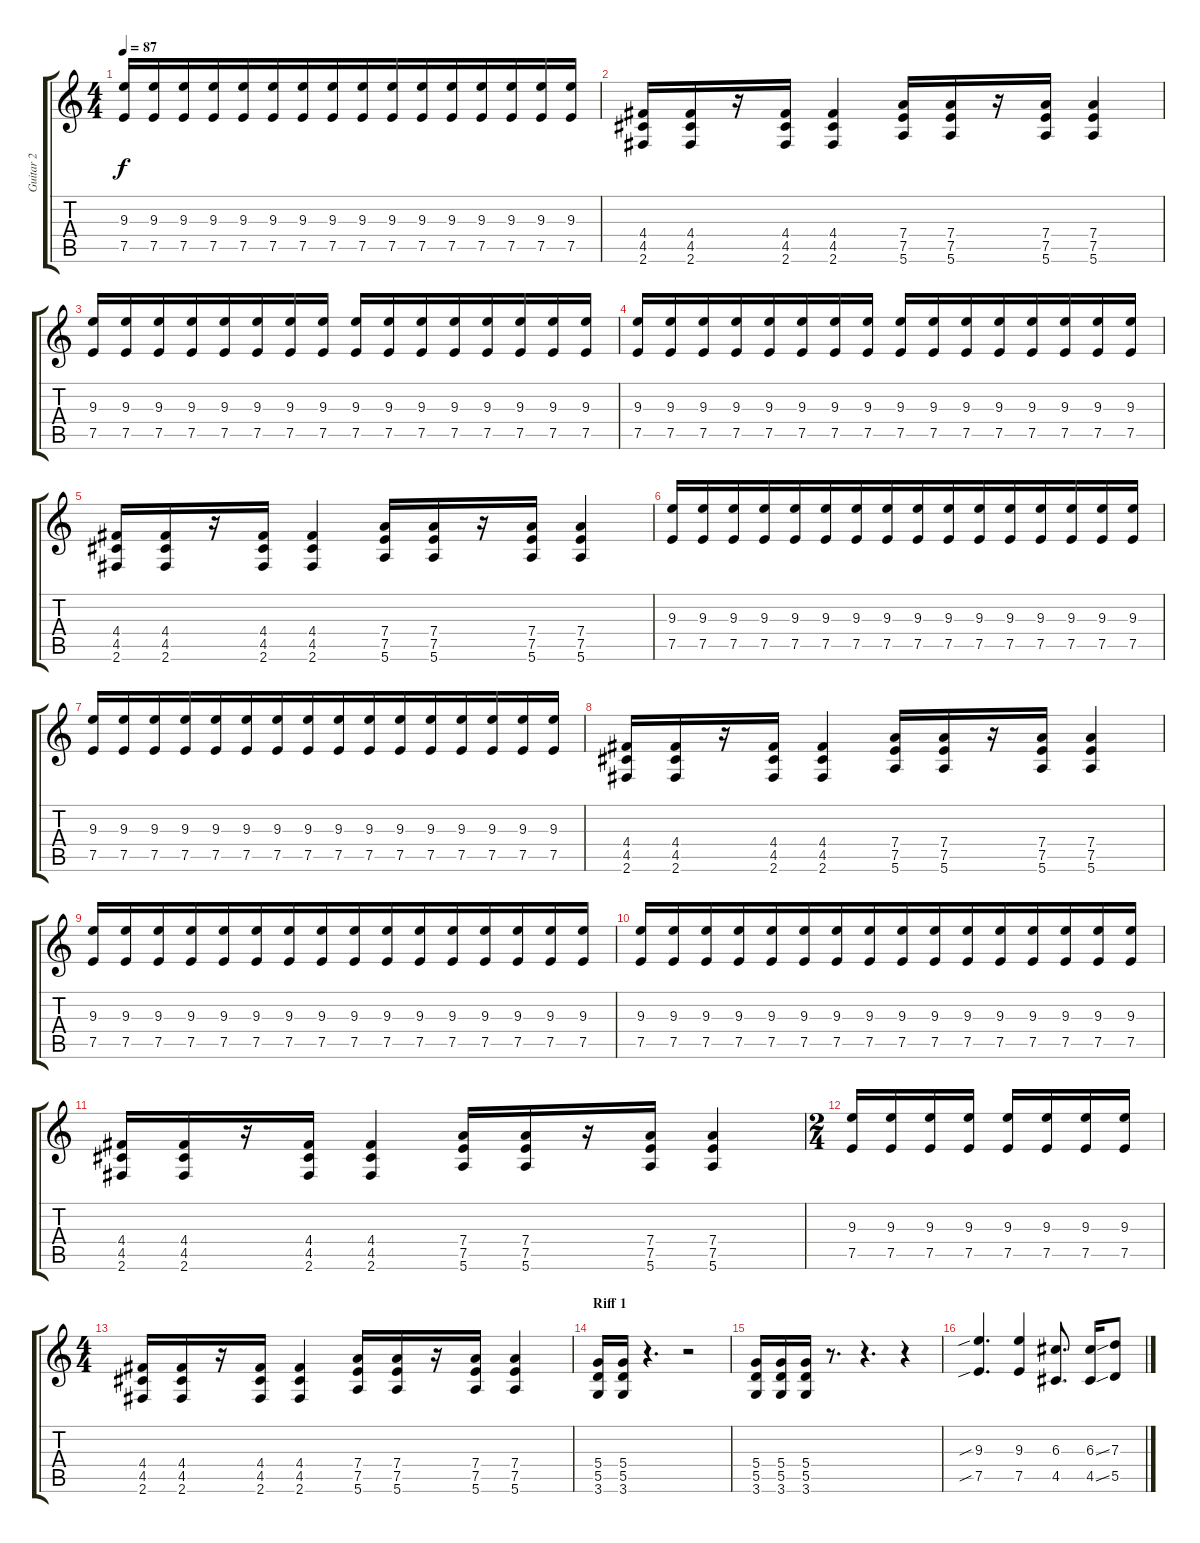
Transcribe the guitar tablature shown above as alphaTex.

\track ("Guitar 2" "Guitar 2") {instrument distortionguitar}
\staff {score tabs}
\tuning (E4 B3 G3 D3 A2 E2) {hide}
\ts (4 4)
\tempo 87
\clef g2
\ks c
(9.3 7.5).16{dy f} (9.3 7.5).16{beam merge} (9.3 7.5).16{beam merge} (9.3 7.5).16{beam merge} (9.3 7.5).16{beam merge} (9.3 7.5).16{beam merge} (9.3 7.5).16{beam merge} (9.3 7.5).16{beam merge} (9.3 7.5).16 (9.3 7.5).16{beam merge} (9.3 7.5).16{beam merge} (9.3 7.5).16{beam merge} (9.3 7.5).16{beam merge} (9.3 7.5).16{beam merge} (9.3 7.5).16{beam merge} (9.3 7.5).16 |
(4.4 4.5 2.6).16 (4.4 4.5 2.6).16{beam merge} r.16{beam merge} (4.4 4.5 2.6).16{beam merge} (4.4 4.5 2.6).4{beam merge} (7.4 7.5 5.6).16{beam merge} (7.4 7.5 5.6).16{beam merge} r.16{beam merge} (7.4 7.5 5.6).16 (7.4 7.5 5.6).4 |
(9.3 7.5).16{beam merge} (9.3 7.5).16{beam merge} (9.3 7.5).16{beam merge} (9.3 7.5).16{beam merge} (9.3 7.5).16{beam merge} (9.3 7.5).16{beam merge} (9.3 7.5).16{beam merge} (9.3 7.5).16 (9.3 7.5).16{beam merge} (9.3 7.5).16{beam merge} (9.3 7.5).16{beam merge} (9.3 7.5).16{beam merge} (9.3 7.5).16{beam merge} (9.3 7.5).16{beam merge} (9.3 7.5).16{beam merge} (9.3 7.5).16 |
(9.3 7.5).16{beam merge} (9.3 7.5).16{beam merge} (9.3 7.5).16{beam merge} (9.3 7.5).16{beam merge} (9.3 7.5).16{beam merge} (9.3 7.5).16{beam merge} (9.3 7.5).16{beam merge} (9.3 7.5).16 (9.3 7.5).16{beam merge} (9.3 7.5).16{beam merge} (9.3 7.5).16{beam merge} (9.3 7.5).16{beam merge} (9.3 7.5).16{beam merge} (9.3 7.5).16{beam merge} (9.3 7.5).16{beam merge} (9.3 7.5).16 |
(4.4 4.5 2.6).16{beam merge} (4.4 4.5 2.6).16{beam merge} r.16{beam merge} (4.4 4.5 2.6).16{beam merge} (4.4 4.5 2.6).4{beam merge} (7.4 7.5 5.6).16{beam merge} (7.4 7.5 5.6).16{beam merge} r.16 (7.4 7.5 5.6).16{beam merge} (7.4 7.5 5.6).4 |
(9.3 7.5).16{beam merge} (9.3 7.5).16{beam merge} (9.3 7.5).16{beam merge} (9.3 7.5).16{beam merge} (9.3 7.5).16{beam merge} (9.3 7.5).16{beam merge} (9.3 7.5).16 (9.3 7.5).16{beam merge} (9.3 7.5).16{beam merge} (9.3 7.5).16{beam merge} (9.3 7.5).16{beam merge} (9.3 7.5).16{beam merge} (9.3 7.5).16{beam merge} (9.3 7.5).16{beam merge} (9.3 7.5).16 (9.3 7.5).16 |
(9.3 7.5).16{beam merge} (9.3 7.5).16{beam merge} (9.3 7.5).16{beam merge} (9.3 7.5).16{beam merge} (9.3 7.5).16{beam merge} (9.3 7.5).16{beam merge} (9.3 7.5).16 (9.3 7.5).16{beam merge} (9.3 7.5).16{beam merge} (9.3 7.5).16{beam merge} (9.3 7.5).16{beam merge} (9.3 7.5).16{beam merge} (9.3 7.5).16{beam merge} (9.3 7.5).16{beam merge} (9.3 7.5).16 (9.3 7.5).16 |
(4.4 4.5 2.6).16{beam merge} (4.4 4.5 2.6).16{beam merge} r.16{beam merge} (4.4 4.5 2.6).16{beam merge} (4.4 4.5 2.6).4{beam merge} (7.4 7.5 5.6).16{beam merge} (7.4 7.5 5.6).16 r.16{beam merge} (7.4 7.5 5.6).16{beam merge} (7.4 7.5 5.6).4 |
(9.3 7.5).16 (9.3 7.5).16{beam merge} (9.3 7.5).16{beam merge} (9.3 7.5).16{beam merge} (9.3 7.5).16{beam merge} (9.3 7.5).16{beam merge} (9.3 7.5).16{beam merge} (9.3 7.5).16{beam merge} (9.3 7.5).16 (9.3 7.5).16{beam merge} (9.3 7.5).16{beam merge} (9.3 7.5).16{beam merge} (9.3 7.5).16{beam merge} (9.3 7.5).16{beam merge} (9.3 7.5).16{beam merge} (9.3 7.5).16 |
(9.3 7.5).16{beam merge} (9.3 7.5).16{beam merge} (9.3 7.5).16{beam merge} (9.3 7.5).16{beam merge} (9.3 7.5).16{beam merge} (9.3 7.5).16{beam merge} (9.3 7.5).16{beam merge} (9.3 7.5).16{beam merge} (9.3 7.5).16{beam merge} (9.3 7.5).16{beam merge} (9.3 7.5).16{beam merge} (9.3 7.5).16{beam merge} (9.3 7.5).16{beam merge} (9.3 7.5).16{beam merge} (9.3 7.5).16{beam merge} (9.3 7.5).16 |
(4.4 4.5 2.6).16 (4.4 4.5 2.6).16{beam merge} r.16 (4.4 4.5 2.6).16 (4.4 4.5 2.6).4{beam merge} (7.4 7.5 5.6).16 (7.4 7.5 5.6).16 r.16{beam merge} (7.4 7.5 5.6).16 (7.4 7.5 5.6).4 |
\ts (2 4)
(9.3 7.5).16 (9.3 7.5).16 (9.3 7.5).16 (9.3 7.5).16 (9.3 7.5).16 (9.3 7.5).16 (9.3 7.5).16 (9.3 7.5).16 |
\ts (4 4)
(4.4 4.5 2.6).16 (4.4 4.5 2.6).16 r.16 (4.4 4.5 2.6).16 (4.4 4.5 2.6).4 (7.4 7.5 5.6).16 (7.4 7.5 5.6).16 r.16 (7.4 7.5 5.6).16 (7.4 7.5 5.6).4 |
\section ("" "Riff 1")
(5.4 5.5 3.6).16 (5.4 5.5 3.6).16 r.4{d} r.2 |
(5.4 5.5 3.6).16 (5.4 5.5 3.6).16 (5.4 5.5 3.6).16 r.8{d} r.4{d} r.4 |
(9.3{sib} 7.5{sib}).4{d} (9.3 7.5).4 (6.3 4.5).8{d} (6.3{ss} 4.5{ss}).16 (7.3 5.5).8
